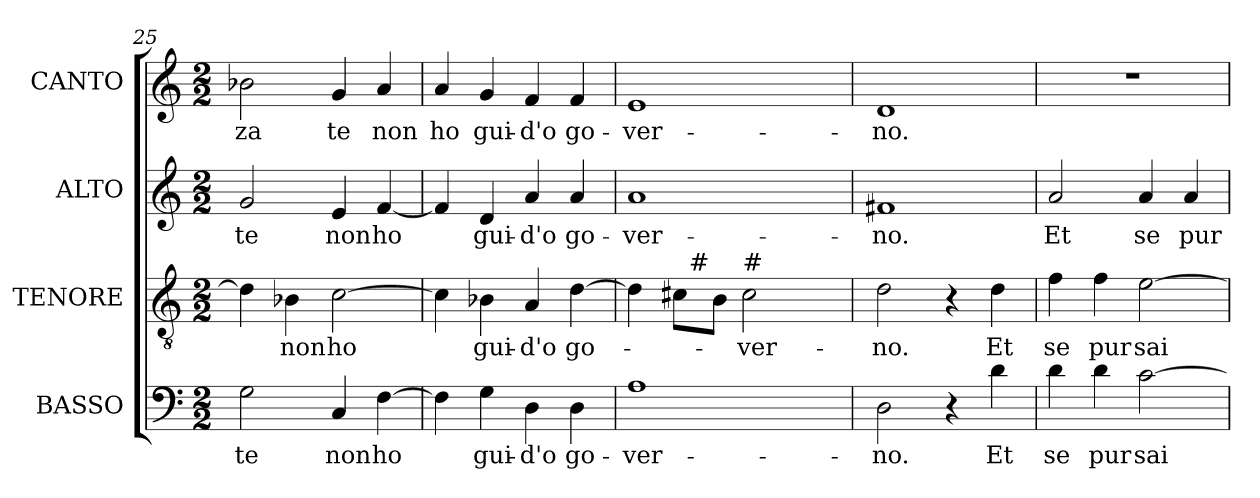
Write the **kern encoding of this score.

**kern	**text	**kern	**text	**kern	**text	**kern	**text
*part4	*part4	*part3	*part3	*part2	*part2	*part1	*part1
*staff4	*staff4	*staff3	*staff3	*staff2	*staff2	*staff1	*staff1
*I"BASSO	*	*I"TENORE	*	*I"ALTO	*	*I"CANTO	*
*	*	*I'T.	*	*	*	*	*
*clefF4	*	*clefGv2	*	*clefG2	*	*clefG2	*
*	*	*ITrd7c12	*	*	*	*	*
*k[]	*	*k[]	*	*k[]	*	*k[]	*
*C:	*	*C:	*	*C:	*	*C:	*
*M2/2	*	*M2/2	*	*M2/2	*	*M2/2	*
=25	=25	=25	=25	=25	=25	=25	=25
!	!LO:LY:b:color=#000000	!	!	!	!	!	!
!	!	!	!	!	!LO:LY:b:color=#000000	!	!
!	!	!	!	!	!	!	!LO:LY:b:color=#000000
2Gi\	te	4Di\]	.	2gi/	te	2b-i\	-za
!	!	!	!LO:LY:b:color=#000000	!	!	!	!
.	.	4BB-i\	non	.	.	.	.
!	!LO:LY:b:color=#000000	!	!	!	!	!	!
!	!	!	!LO:LY:b:color=#000000	!	!	!	!
!	!	!	!	!	!LO:LY:b:color=#000000	!	!
!	!	!	!	!	!	!	!LO:LY:b:color=#000000
4Ci/	non	[>2Ci\	ho	4ei/	non	4gi/	te
!	!LO:LY:b:color=#000000	!	!	!	!	!	!
!	!	!	!	!	!LO:LY:b:color=#000000	!	!
!	!	!	!	!	!	!	!LO:LY:b:color=#000000
[>4Fi\	ho	.	.	[<4fi/	ho	4ai/	non
=26	=26	=26	=26	=26	=26	=26	=26
!	!	!	!	!	!	!	!LO:LY:b:color=#000000
4Fi\]	.	4Ci\]	.	4fi/]	.	4ai/	ho
!	!LO:LY:b:color=#000000	!	!	!	!	!	!
!	!	!	!LO:LY:b:color=#000000	!	!	!	!
!	!	!	!	!	!LO:LY:b:color=#000000	!	!
!	!	!	!	!	!	!	!LO:LY:b:color=#000000
4Gi\	gui-	4BB-i\	gui-	4di/	gui-	4gi/	gui-
!	!LO:LY:b:color=#000000	!	!	!	!	!	!
!	!	!	!LO:LY:b:color=#000000	!	!	!	!
!	!	!	!	!	!LO:LY:b:color=#000000	!	!
!	!	!	!	!	!	!	!LO:LY:b:color=#000000
4Di\	-d'o	4AAi/	-d'o	4ai/	-d'o	4fi/	-d'o
!	!LO:LY:b:color=#000000	!	!	!	!	!	!
!	!	!	!LO:LY:b:color=#000000	!	!	!	!
!	!	!	!	!	!LO:LY:b:color=#000000	!	!
!	!	!	!	!	!	!	!LO:LY:b:color=#000000
4Di\	go-	[>4Di\	go-	4ai/	go-	4fi/	go-
=27	=27	=27	=27	=27	=27	=27	=27
!	!LO:LY:b:color=#000000	!	!	!	!	!	!
!	!	!	!	!	!LO:LY:b:color=#000000	!	!
!	!	!	!	!	!	!	!LO:LY:b:color=#000000
*	*	*^	*	*	*	*	*
1Ai	-ver-	4Di\]	4ryy	.	1ai	-ver-	1ei	-ver-
.	.	8C#i\L	32ryy	.	.	.	.	.
.	.	.	256ryy	.	.	.	.	.
!	!	!	!LO:TX:a:t=#	!	!	!	!	!
.	.	.	2ryy	.	.	.	.	.
.	.	8BBi\J	.	.	.	.	.	.
!	!	!LO:TX:a:t=#	!	!	!	!	!	!
!	!	!	!	!LO:LY:b:color=#000000	!	!	!	!
.	.	2C#i\	.	-ver-	.	.	.	.
.	.	.	8ryy	.	.	.	.	.
.	.	.	16ryy	.	.	.	.	.
.	.	.	64..ryy	.	.	.	.	.
*	*	*v	*v	*	*	*	*	*
!!LO:LB:g=z
=28	=28	=28	=28	=28	=28	=28	=28
*	*	*^	*	*	*	*	*
!	!LO:LY:b:color=#000000	!	!	!	!	!	!	!
*	*	*v	*v	*	*	*	*	*
*	*	*^	*	*	*	*	*
!	!	!	!	!LO:LY:b:color=#000000	!	!	!	!
*	*	*v	*v	*	*	*	*	*
*	*	*^	*	*	*	*	*
!	!	!	!	!	!	!LO:LY:b:color=#000000	!	!
*	*	*v	*v	*	*	*	*	*
*	*	*^	*	*	*	*	*
!	!	!	!	!	!	!	!	!LO:LY:b:color=#000000
*	*	*v	*v	*	*	*	*	*
2Di\	-no.	2Di\	-no.	1f#Xi	-no.	1di	-no.
4r	.	4r	.	.	.	.	.
!	!LO:LY:b:color=#000000	!	!	!	!	!	!
!	!	!	!LO:LY:b:color=#000000	!	!	!	!
4di\	Et	4Di\	Et	.	.	.	.
=29	=29	=29	=29	=29	=29	=29	=29
!	!LO:LY:b:color=#000000	!	!	!	!	!	!
!	!	!	!LO:LY:b:color=#000000	!	!	!	!
!	!	!	!	!	!LO:LY:b:color=#000000	!	!
4di\	se	4Fi\	se	2ai/	Et	1r	.
!	!LO:LY:b:color=#000000	!	!	!	!	!	!
!	!	!	!LO:LY:b:color=#000000	!	!	!	!
4di\	pur	4Fi\	pur	.	.	.	.
!	!LO:LY:b:color=#000000	!	!	!	!	!	!
!	!	!	!LO:LY:b:color=#000000	!	!	!	!
!	!	!	!	!	!LO:LY:b:color=#000000	!	!
[>2ci\	sai	[>2Ei\	sai	4ai/	se	.	.
!	!	!	!	!	!LO:LY:b:color=#000000	!	!
.	.	.	.	4ai/	pur	.	.
=	=	=	=	=	=	=	=
*-	*-	*-	*-	*-	*-	*-	*-
